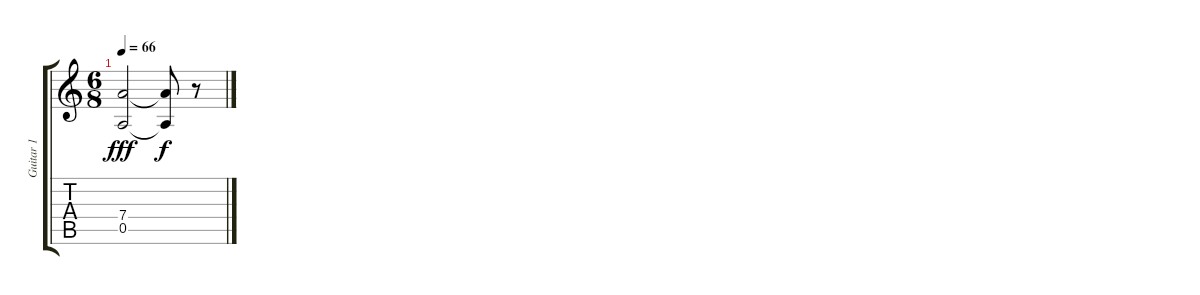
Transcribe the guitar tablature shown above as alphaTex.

\track ("Guitar 1" "Guitar 1") {instrument acousticguitarnylon}
\staff {score tabs}
\tuning (E4 B3 G3 D3 A2 E2) {hide}
\ts (6 8)
\tempo 66
\clef g2
\ks c
(7.4 0.5).2{dy fff} (7.4{t} 0.5{t}).8{dy f} r.8
